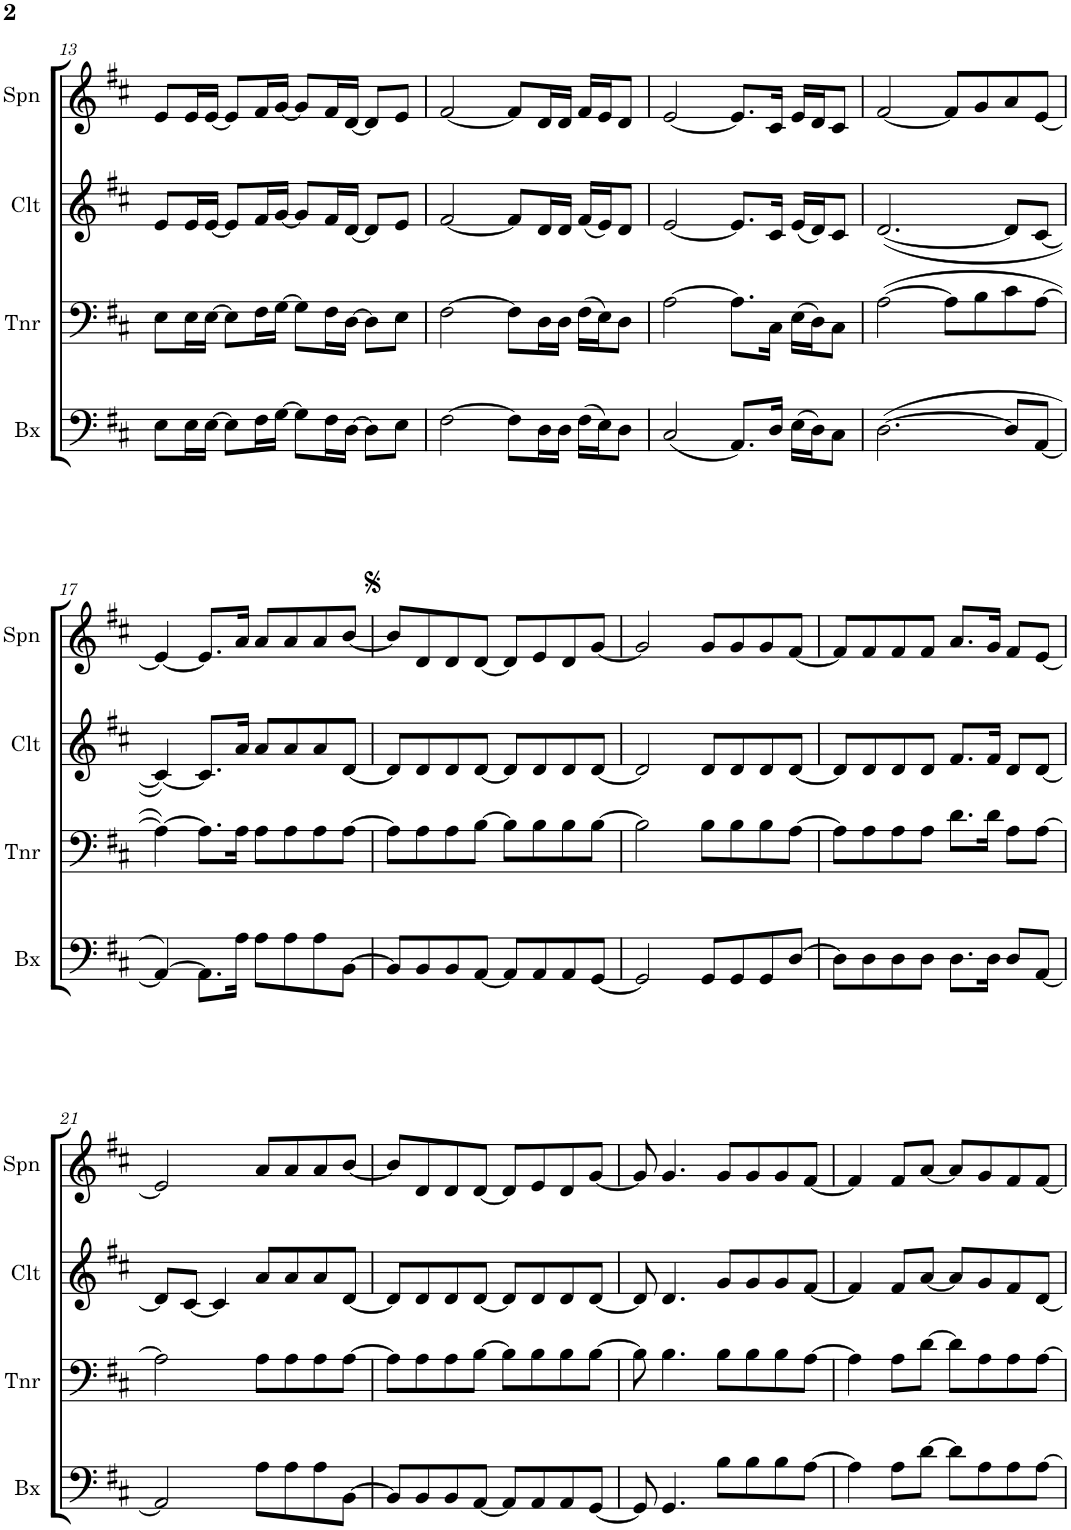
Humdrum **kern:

**kern	**kern	**kern	**kern
*part4	*part3	*part2	*part1
*staff4	*staff3	*staff2	*staff1
*I"Baixo	*I"Tenor	*I"Contralto	*I"Soprano
*I'Bx	*I'Tnr	*I'Clt	*I'Spn
!!LO:PB:g=z
*clefF4	*clefF4	*clefG2	*clefG2
*k[f#c#]	*k[f#c#]	*k[f#c#]	*k[f#c#]
*M4/4	*M4/4	*M4/4	*M4/4
*met(c)	*met(c)	*met(c)	*met(c)
=13	=13	=13	=13
8E\L	8E\L	8e/L	8e/L
16E\L	16E\L	16e/L	16e/L
[16E\JJ	[16E\JJ	[16e/JJ	[16e/JJ
8E\L]	8E\L]	8e/L]	8e/L]
16F#\L	16F#\L	16f#/L	16f#/L
[16G\JJ	[16G\JJ	[16g/JJ	[16g/JJ
8G\L]	8G\L]	8g/L]	8g/L]
16F#\L	16F#\L	16f#/L	16f#/L
[16D\JJ	[16D\JJ	[16d/JJ	[16d/JJ
8D\L]	8D\L]	8d/L]	8d/L]
8E\J	8E\J	8e/J	8e/J
=14	=14	=14	=14
[2F#\	[2F#\	[2f#/	[2f#/
8F#\L]	8F#\L]	8f#/L]	8f#/L]
16D\L	16D\L	16d/L	16d/L
16D\JJ	16D\JJ	16d/JJ	16d/JJ
(16F#\LL	(16F#\LL	(16f#/LL	16f#/LL
16E\J)	16E\J)	16e/J)	16e/J
8D\J	8D\J	8d/J	8d/J
=15	=15	=15	=15
(2C#/	[2A\	[2e/	[2e/
8.AA/L)	8.A\L]	8.e/L]	8.e/L]
16D/Jk	16C#\Jk	16c#/Jk	16c#/Jk
(16E\LL	(16E\LL	(16e/LL	16e/LL
16D\J)	16D\J)	16d/J)	16d/J
8C#\J	8C#\J	8c#/J	8c#/J
=16	=16	=16	=16
([2.D\	([2A\	([2.d/	[2f#/
.	8A\L]	.	8f#/L]
.	8B\	.	8g/
8D/L]	8c#\	8d/L]	8a/
[8AA/J	[8A\J	[8c#/J	[8e/J
!!LO:LB:g=z
=17	=17	=17	=17
4AA/_)	4A\_)	4c#/_)	4e/_
8.AA\L]	8.A\L]	8.c#/L]	8.e/L]
16A\Jk	16A\Jk	16a/Jk	16a/Jk
8A\L	8A\L	8a/L	8a/L
8A\	8A\	8a/	8a/
8A\	8A\	8a/	8a/
[8BB\J	[8A\J	[8d/J	[8b/J
=18	=18	=18	=18
8BB/L]	8A\L]	8d/L]	8b/L]
8BB/	8A\	8d/	8d/
8BB/	8A\	8d/	8d/
[8AA/J	[8B\J	[8d/J	[8d/J
8AA/L]	8B\L]	8d/L]	8d/L]
8AA/	8B\	8d/	8e/
8AA/	8B\	8d/	8d/
[8GG/J	[8B\J	[8d/J	[8g/J
=19	=19	=19	=19
2GG/]	2B\]	2d/]	2g/]
8GG/L	8B\L	8d/L	8g/L
8GG/	8B\	8d/	8g/
8GG/	8B\	8d/	8g/
[8D/J	[8A\J	[8d/J	[8f#/J
=20	=20	=20	=20
8D\L]	8A\L]	8d/L]	8f#/L]
8D\	8A\	8d/	8f#/
8D\	8A\	8d/	8f#/
8D\J	8A\J	8d/J	8f#/J
8.D\L	8.d\L	8.f#/L	8.a/L
16D\Jk	16d\Jk	16f#/Jk	16g/Jk
8D/L	8A\L	8d/L	8f#/L
[8AA/J	[8A\J	[8d/J	[8e/J
!!LO:LB:g=z
=21	=21	=21	=21
2AA/]	2A\]	8d/L]	2e/]
.	.	[8c#/J	.
.	.	4c#/]	.
8A\L	8A\L	8a/L	8a/L
8A\	8A\	8a/	8a/
8A\	8A\	8a/	8a/
[8BB\J	[8A\J	[8d/J	[8b/J
=22	=22	=22	=22
8BB/L]	8A\L]	8d/L]	8b/L]
8BB/	8A\	8d/	8d/
8BB/	8A\	8d/	8d/
[8AA/J	[8B\J	[8d/J	[8d/J
8AA/L]	8B\L]	8d/L]	8d/L]
8AA/	8B\	8d/	8e/
8AA/	8B\	8d/	8d/
[8GG/J	[8B\J	[8d/J	[8g/J
=23	=23	=23	=23
8GG/]	8B\]	8d/]	8g/]
4.GG/	4.B\	4.d/	4.g/
8B\L	8B\L	8g/L	8g/L
8B\	8B\	8g/	8g/
8B\	8B\	8g/	8g/
[8A\J	[8A\J	[8f#/J	[8f#/J
=24	=24	=24	=24
4A\]	4A\]	4f#/]	4f#/]
8A\L	8A\L	8f#/L	8f#/L
[8d\J	[8d\J	[8a/J	[8a/J
8d\L]	8d\L]	8a/L]	8a/L]
8A\	8A\	8g/	8g/
8A\	8A\	8f#/	8f#/
[8A\J	[8A\J	[8d/J	[8f#/J
=	=	=	=
*-	*-	*-	*-
